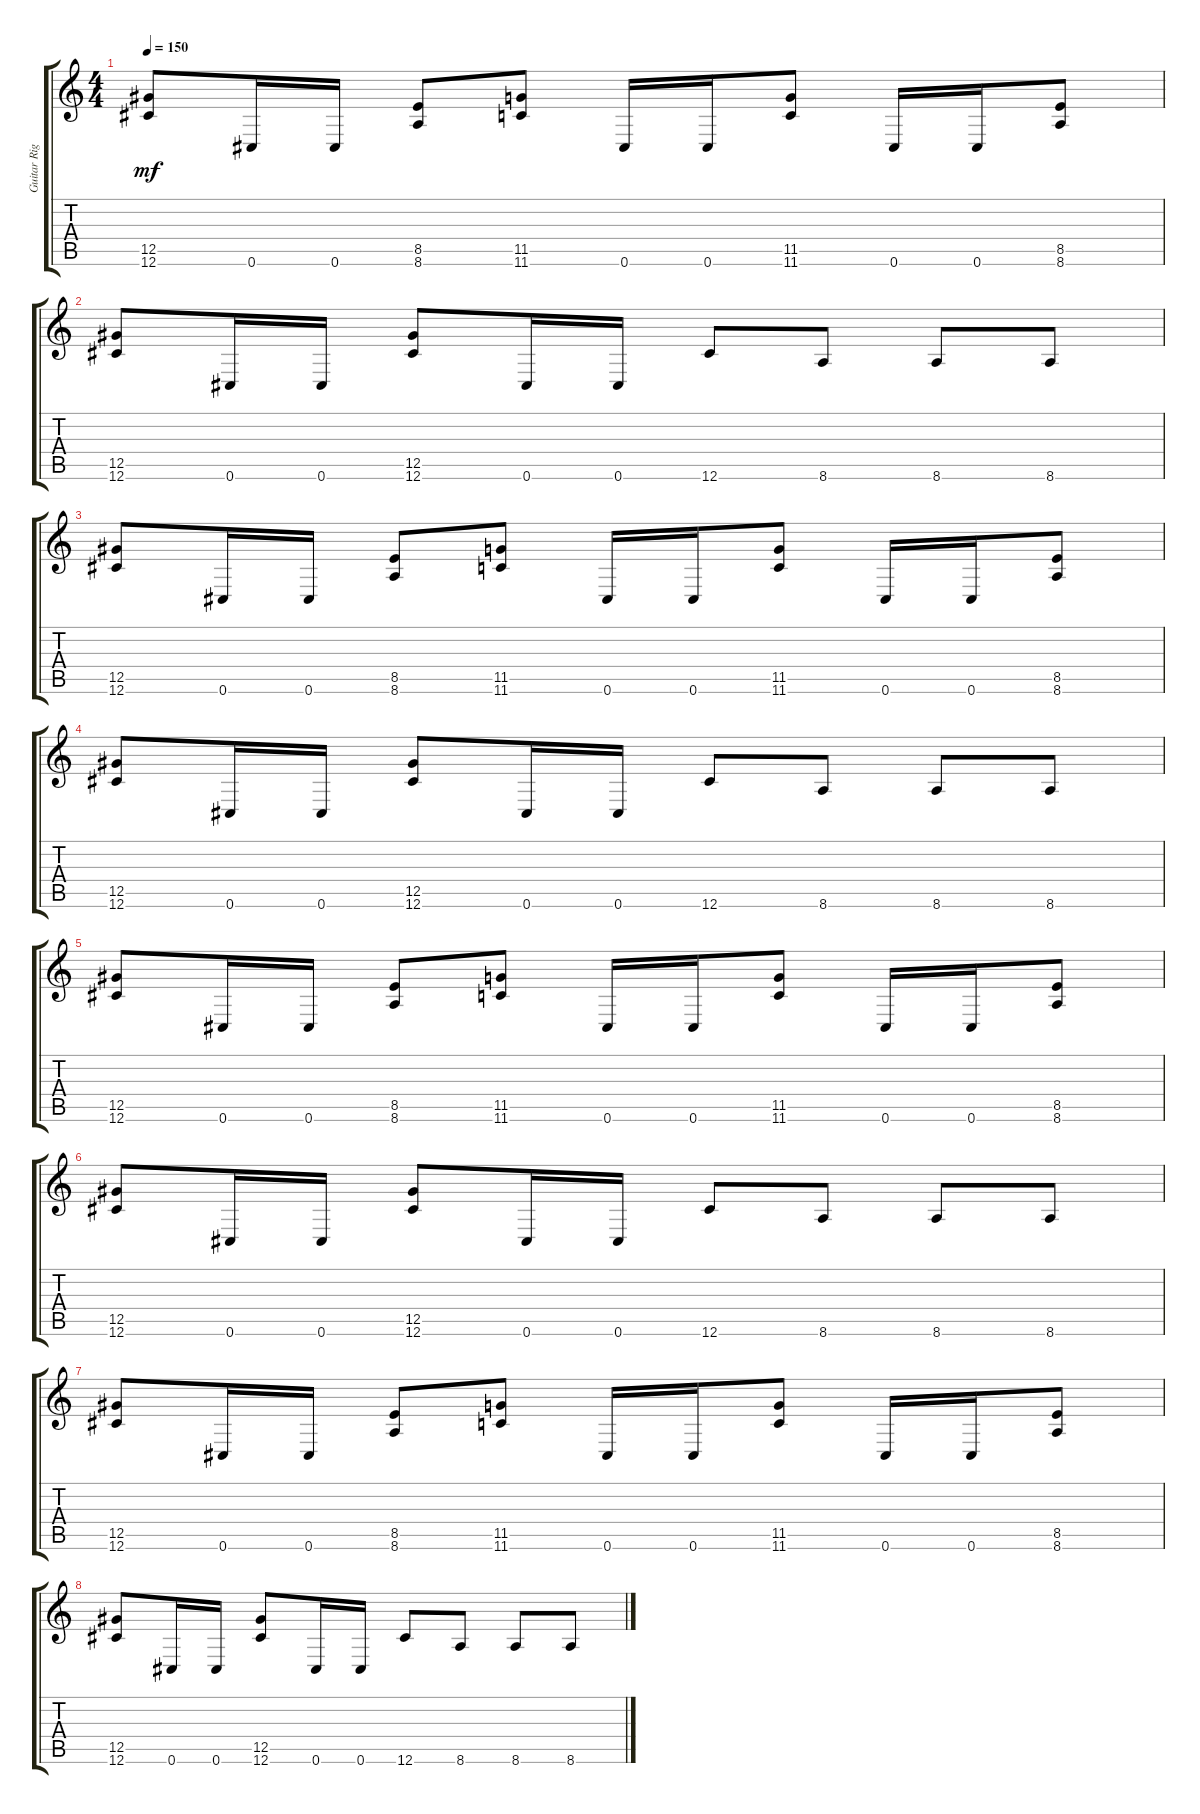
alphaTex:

\track ("Guitar Right" "Guitar Rig") {instrument distortionguitar}
\staff {score tabs}
\tuning (Eb4 Bb3 Gb3 Db3 Ab2 Db2) {hide}
\ts (4 4)
\tempo 150
\clef g2
\ks c
(12.5 12.6).8{dy mf} 0.6.16 0.6.16 (8.5 8.6).8 (11.5 11.6).8 0.6.16 0.6.16 (11.5 11.6).8 0.6.16 0.6.16 (8.5 8.6).8 |
(12.5 12.6).8 0.6.16 0.6.16 (12.5 12.6).8 0.6.16 0.6.16 12.6.8 8.6.8 8.6.8 8.6.8 |
(12.5 12.6).8 0.6.16 0.6.16 (8.5 8.6).8 (11.5 11.6).8 0.6.16 0.6.16 (11.5 11.6).8 0.6.16 0.6.16 (8.5 8.6).8 |
(12.5 12.6).8 0.6.16 0.6.16 (12.5 12.6).8 0.6.16 0.6.16 12.6.8 8.6.8 8.6.8 8.6.8 |
(12.5 12.6).8 0.6.16 0.6.16 (8.5 8.6).8 (11.5 11.6).8 0.6.16 0.6.16 (11.5 11.6).8 0.6.16 0.6.16 (8.5 8.6).8 |
(12.5 12.6).8 0.6.16 0.6.16 (12.5 12.6).8 0.6.16 0.6.16 12.6.8 8.6.8 8.6.8 8.6.8 |
(12.5 12.6).8 0.6.16 0.6.16 (8.5 8.6).8 (11.5 11.6).8 0.6.16 0.6.16 (11.5 11.6).8 0.6.16 0.6.16 (8.5 8.6).8 |
(12.5 12.6).8 0.6.16 0.6.16 (12.5 12.6).8 0.6.16 0.6.16 12.6.8 8.6.8 8.6.8 8.6.8
